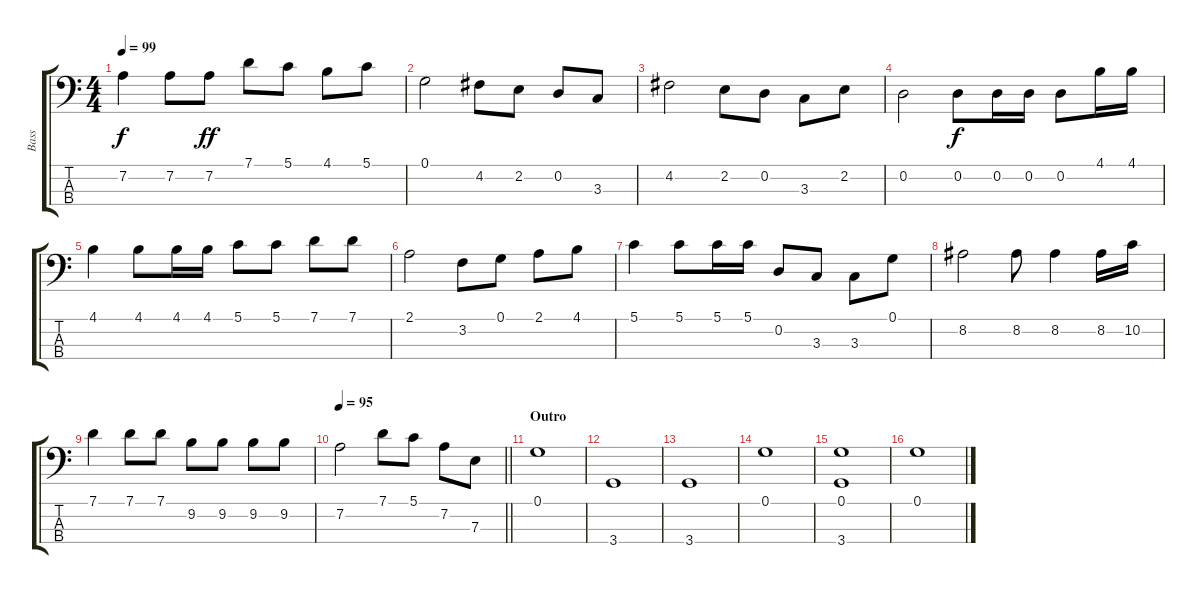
\track ("Bass" "Bass") {instrument fretlessbass}
\staff {score tabs}
\tuning (G2 D2 A1 E1) {hide}
\ts (4 4)
\tempo 99
\clef f4
\ks c
7.2.4{dy f} 7.2.8 7.2.8{dy ff} 7.1.8 5.1.8 4.1.8 5.1.8 |
0.1.2 4.2.8 2.2.8 0.2.8 3.3.8 |
4.2.2 2.2.8 0.2.8 3.3.8 2.2.8 |
0.2.2 0.2.8{dy f} 0.2.16 0.2.16 0.2.8 4.1.16 4.1.16 |
4.1.4 4.1.8 4.1.16 4.1.16 5.1.8 5.1.8 7.1.8 7.1.8 |
2.1.2 3.2.8 0.1.8 2.1.8 4.1.8 |
5.1.4 5.1.8 5.1.16 5.1.16 0.2.8 3.3.8 3.3.8 0.1.8 |
8.2.2 8.2.8 8.2.4 8.2.16 10.2.16 |
7.1.4 7.1.8 7.1.8 9.2.8 9.2.8 9.2.8 9.2.8 |
\tempo 95
\barLineRight lightlight
7.2.2 7.1.8 5.1.8 7.2.8 7.3.8 |
\section ("" "Outro")
0.1.1 |
3.4.1 |
3.4.1 |
0.1.1 |
(0.1 3.4).1 |
0.1.1
